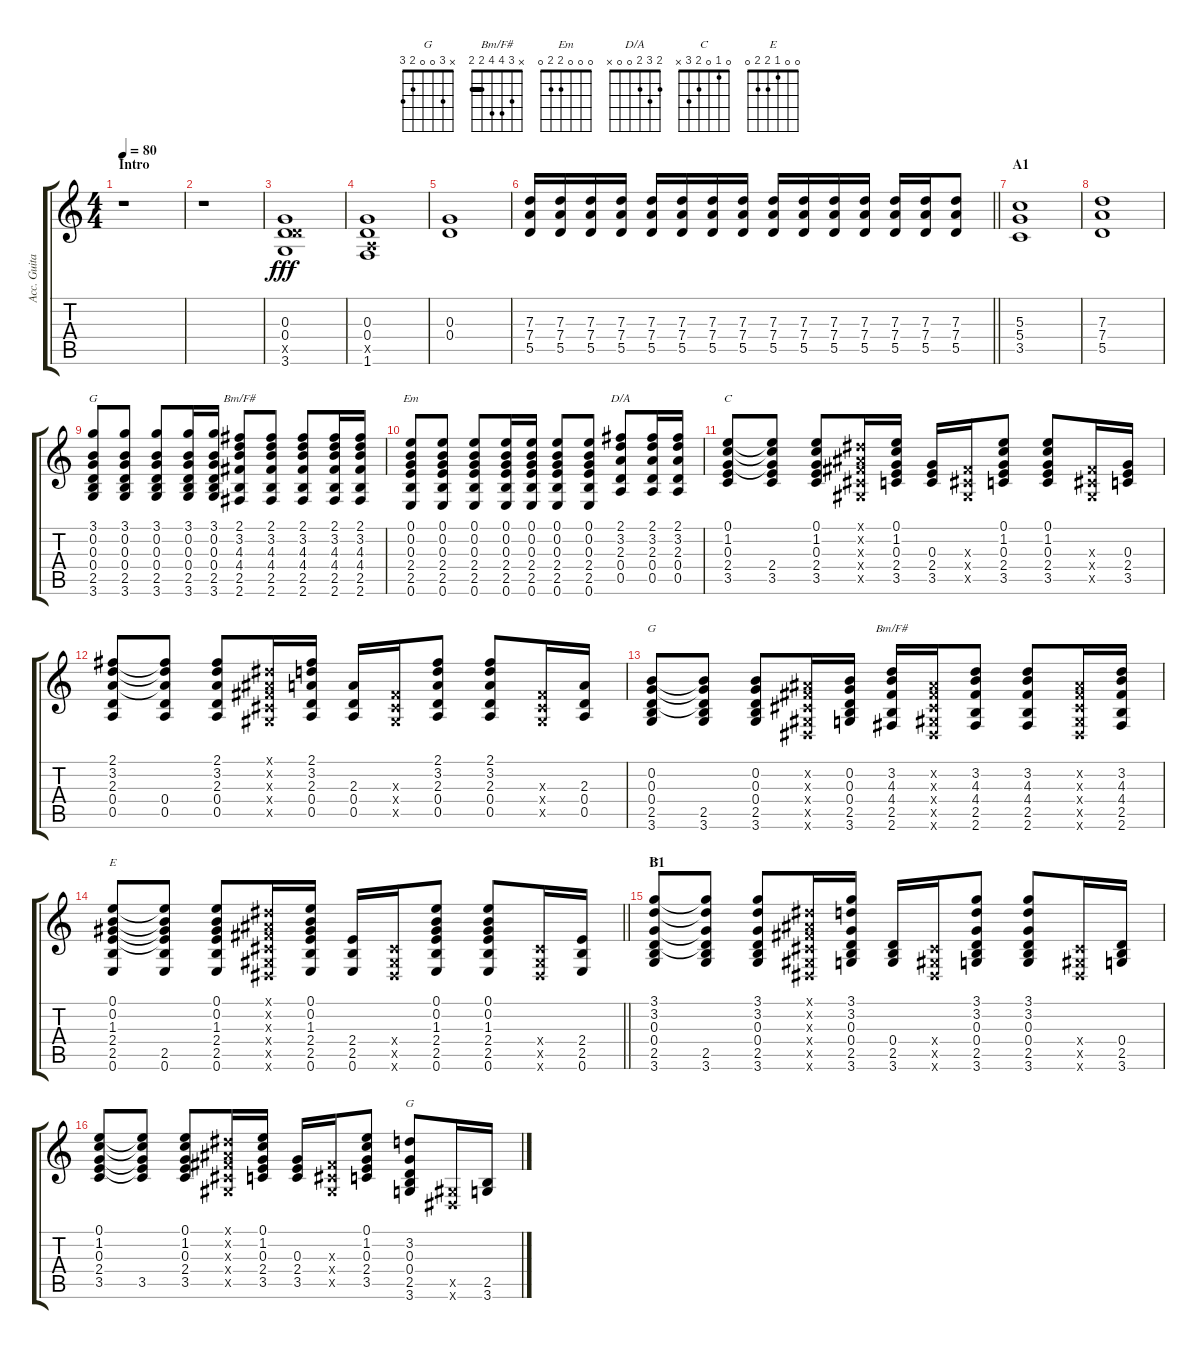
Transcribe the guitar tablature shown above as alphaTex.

\track ("Acc. Guitar" "Acc. Guita") {instrument acousticguitarsteel}
\staff {score tabs}
\tuning (E4 B3 G3 D3 A2 E2) {hide}
\chord ("G" 3 0 0 0 2 3)
\chord ("Bm/F#" 2 3 4 4 2 2) {barre 2}
\chord ("Em" 0 0 0 2 2 0)
\chord ("D/A" 2 3 2 0 0 x)
\chord ("C" 0 1 0 2 3 x)
\chord ("G" x 0 0 0 2 3)
\chord ("Bm/F#" x 3 4 4 2 2) {barre 2}
\chord ("E" 0 0 1 2 2 0)
\chord ("G" 3 3 0 0 2 3) {barre 3}
\chord ("G" x 3 0 0 2 3)
\ts (4 4)
\section ("" "Intro")
\tempo 80
\clef g2
\ks c
r.1{dy fff instrument acousticguitarsteel} |
r.1 |
(0.3 0.4 5.5{x} 3.6).1 |
(0.3 0.4 0.5{x} 1.6).1 |
(0.3 0.4).1 |
\barLineRight lightlight
(7.3 7.4 5.5).16 (7.3 7.4 5.5).16 (7.3 7.4 5.5).16 (7.3 7.4 5.5).16 (7.3 7.4 5.5).16 (7.3 7.4 5.5).16 (7.3 7.4 5.5).16 (7.3 7.4 5.5).16 (7.3 7.4 5.5).16 (7.3 7.4 5.5).16 (7.3 7.4 5.5).16 (7.3 7.4 5.5).16 (7.3 7.4 5.5).16 (7.3 7.4 5.5).16 (7.3 7.4 5.5).8 |
\section ("" "A1")
(5.3 5.4 3.5).1 |
(7.3 7.4 5.5).1 |
(3.1 0.2 0.3 0.4 2.5 3.6).8{ch "G"} (3.1 0.2 0.3 0.4 2.5 3.6).8 (3.1 0.2 0.3 0.4 2.5 3.6).8 (3.1 0.2 0.3 0.4 2.5 3.6).16 (3.1 0.2 0.3 0.4 2.5 3.6).16 (2.1 3.2 4.3 4.4 2.5 2.6).8{ch "Bm/F#"} (2.1 3.2 4.3 4.4 2.5 2.6).8 (2.1 3.2 4.3 4.4 2.5 2.6).8 (2.1 3.2 4.3 4.4 2.5 2.6).16 (2.1 3.2 4.3 4.4 2.5 2.6).16 |
(0.1 0.2 0.3 2.4 2.5 0.6).8{ch "Em"} (0.1 0.2 0.3 2.4 2.5 0.6).8 (0.1 0.2 0.3 2.4 2.5 0.6).8 (0.1 0.2 0.3 2.4 2.5 0.6).16 (0.1 0.2 0.3 2.4 2.5 0.6).16 (0.1 0.2 0.3 2.4 2.5 0.6).8 (0.1 0.2 0.3 2.4 2.5 0.6).8 (2.1 3.2 2.3 0.4 0.5).8{ch "D/A"} (2.1 3.2 2.3 0.4 0.5).16 (2.1 3.2 2.3 0.4 0.5).16 |
(0.1 1.2 0.3 2.4 3.5).8{ch "C"} (0.1{t} 1.2{t} 0.3{t} 2.4 3.5).8 (0.1 1.2 0.3 2.4 3.5).8 (-1.1{x} -1.2{x} -1.3{x} -1.4{x} -1.5{x}).16 (0.1 1.2 0.3 2.4 3.5).16 (0.3 2.4 3.5).16 (-1.3{x} -1.4{x} -1.5{x}).16 (0.1 1.2 0.3 2.4 3.5).8 (0.1 1.2 0.3 2.4 3.5).8 (-1.3{x} -1.4{x} -1.5{x}).16 (0.3 2.4 3.5).16 |
(2.1 3.2 2.3 0.4 0.5).8 (2.1{t} 3.2{t} 2.3{t} 0.4 0.5).8 (2.1 3.2 2.3 0.4 0.5).8 (-1.1{x} -1.2{x} -1.3{x} -1.4{x} -1.5{x}).16 (2.1 3.2 2.3 0.4 0.5).16 (2.3 0.4 0.5).16 (-1.3{x} -1.4{x} -1.5{x}).16 (2.1 3.2 2.3 0.4 0.5).8 (2.1 3.2 2.3 0.4 0.5).8 (-1.3{x} -1.4{x} -1.5{x}).16 (2.3 0.4 0.5).16 |
(0.2 0.3 0.4 2.5 3.6).8{ch "G"} (0.2{t} 0.3{t} 0.4{t} 2.5 3.6).8 (0.2 0.3 0.4 2.5 3.6).8 (-1.2{x} -1.3{x} -1.4{x} -1.5{x} -1.6{x}).16 (0.2 0.3 0.4 2.5 3.6).16 (3.2 4.3 4.4 2.5 2.6).16{ch "Bm/F#"} (-1.2{x} -1.3{x} -1.4{x} -1.5{x} -1.6{x}).16 (3.2 4.3 4.4 2.5 2.6).8 (3.2 4.3 4.4 2.5 2.6).8 (-1.2{x} -1.3{x} -1.4{x} -1.5{x} -1.6{x}).16 (3.2 4.3 4.4 2.5 2.6).16 |
\barLineRight lightlight
(0.1 0.2 1.3 2.4 2.5 0.6).8{ch "E"} (0.1{t} 0.2{t} 1.3{t} 2.4{t} 2.5 0.6).8 (0.1 0.2 1.3 2.4 2.5 0.6).8 (-1.1{x} -1.2{x} -1.3{x} -1.4{x} -1.5{x} -1.6{x}).16 (0.1 0.2 1.3 2.4 2.5 0.6).16 (2.4 2.5 0.6).16 (-1.4{x} -1.5{x} -1.6{x}).16 (0.1 0.2 1.3 2.4 2.5 0.6).8 (0.1 0.2 1.3 2.4 2.5 0.6).8 (-1.4{x} -1.5{x} -1.6{x}).16 (2.4 2.5 0.6).16 |
\section ("" "B1")
(3.1 3.2 0.3 0.4 2.5 3.6).8{ch "G"} (3.1{t} 3.2{t} 0.3{t} 0.4{t} 2.5 3.6).8 (3.1 3.2 0.3 0.4 2.5 3.6).8 (-1.1{x} -1.2{x} -1.3{x} -1.4{x} -1.5{x} -1.6{x}).16 (3.1 3.2 0.3 0.4 2.5 3.6).16 (0.4 2.5 3.6).16 (-1.4{x} -1.5{x} -1.6{x}).16 (3.1 3.2 0.3 0.4 2.5 3.6).8 (3.1 3.2 0.3 0.4 2.5 3.6).8 (-1.4{x} -1.5{x} -1.6{x}).16 (0.4 2.5 3.6).16 |
(0.1 1.2 0.3 2.4 3.5).8 (0.1{t} 1.2{t} 0.3{t} 2.4{t} 3.5).8 (0.1 1.2 0.3 2.4 3.5).8 (-1.1{x} -1.2{x} -1.3{x} -1.4{x} -1.5{x}).16 (0.1 1.2 0.3 2.4 3.5).16 (0.3 2.4 3.5).16 (-1.3{x} -1.4{x} -1.5{x}).16 (0.1 1.2 0.3 2.4 3.5).8 (3.2 0.3 0.4 2.5 3.6).8{ch "G"} (-1.5{x} -1.6{x}).16 (2.5 3.6).16
